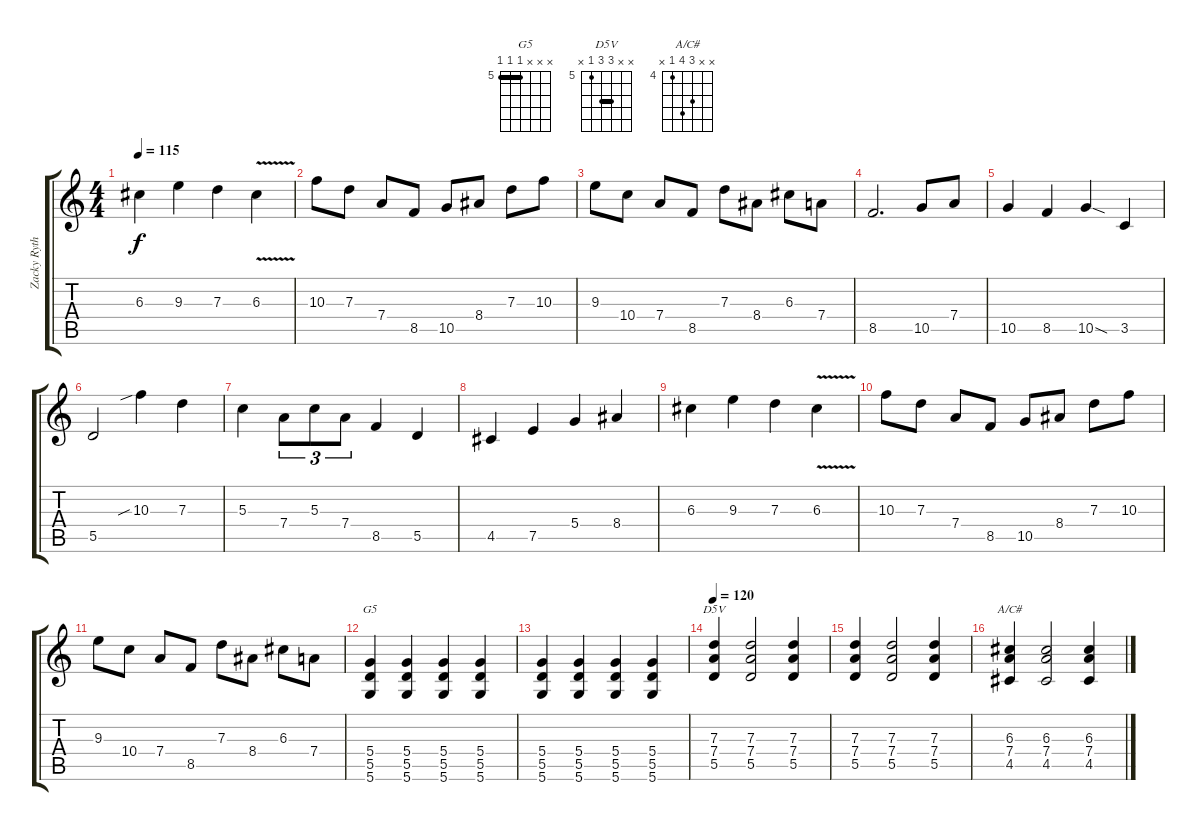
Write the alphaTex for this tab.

\track ("Zacky Rythem" "Zacky Ryth") {instrument distortionguitar}
\staff {score tabs}
\tuning (E4 B3 G3 D3 A2 D2) {hide}
\chord ("G5" x x x 5 5 5) {firstfret 5 barre 5}
\chord ("D5V" x x 7 7 5 x) {firstfret 5 barre 7}
\chord ("A/C#" x x 6 7 4 x) {firstfret 4}
\ts (4 4)
\tempo 115
\clef g2
\ks c
6.3.4{dy f} 9.3.4 7.3.4 6.3{v}.4 |
10.3.8 7.3.8 7.4.8 8.5.8 10.5.8 8.4.8 7.3.8 10.3.8 |
9.3.8 10.4.8 7.4.8 8.5.8 7.3.8 8.4.8 6.3.8 7.4.8 |
8.5.2{d} 10.5.8 7.4.8 |
10.5.4 8.5.4 10.5{sod}.4 3.5.4 |
5.5.2 10.3{sib}.4 7.3.4 |
5.3.4 7.4.8{tu (3 2)} 5.3.8{tu (3 2)} 7.4.8{tu (3 2)} 8.5.4 5.5.4 |
4.5.4 7.5.4 5.4.4 8.4.4 |
6.3.4 9.3.4 7.3.4 6.3{v}.4 |
10.3.8 7.3.8 7.4.8 8.5.8 10.5.8 8.4.8 7.3.8 10.3.8 |
9.3.8 10.4.8 7.4.8 8.5.8 7.3.8 8.4.8 6.3.8 7.4.8 |
(5.4 5.5 5.6).4{ch "G5"} (5.4 5.5 5.6).4 (5.4 5.5 5.6).4 (5.4 5.5 5.6).4 |
(5.4 5.5 5.6).4 (5.4 5.5 5.6).4 (5.4 5.5 5.6).4 (5.4 5.5 5.6).4 |
\tempo 120
(7.3 7.4 5.5).4{ch "D5V"} (7.3 7.4 5.5).2 (7.3 7.4 5.5).4 |
(7.3 7.4 5.5).4 (7.3 7.4 5.5).2 (7.3 7.4 5.5).4 |
(6.3 7.4 4.5).4{ch "A/C#"} (6.3 7.4 4.5).2 (6.3 7.4 4.5).4
